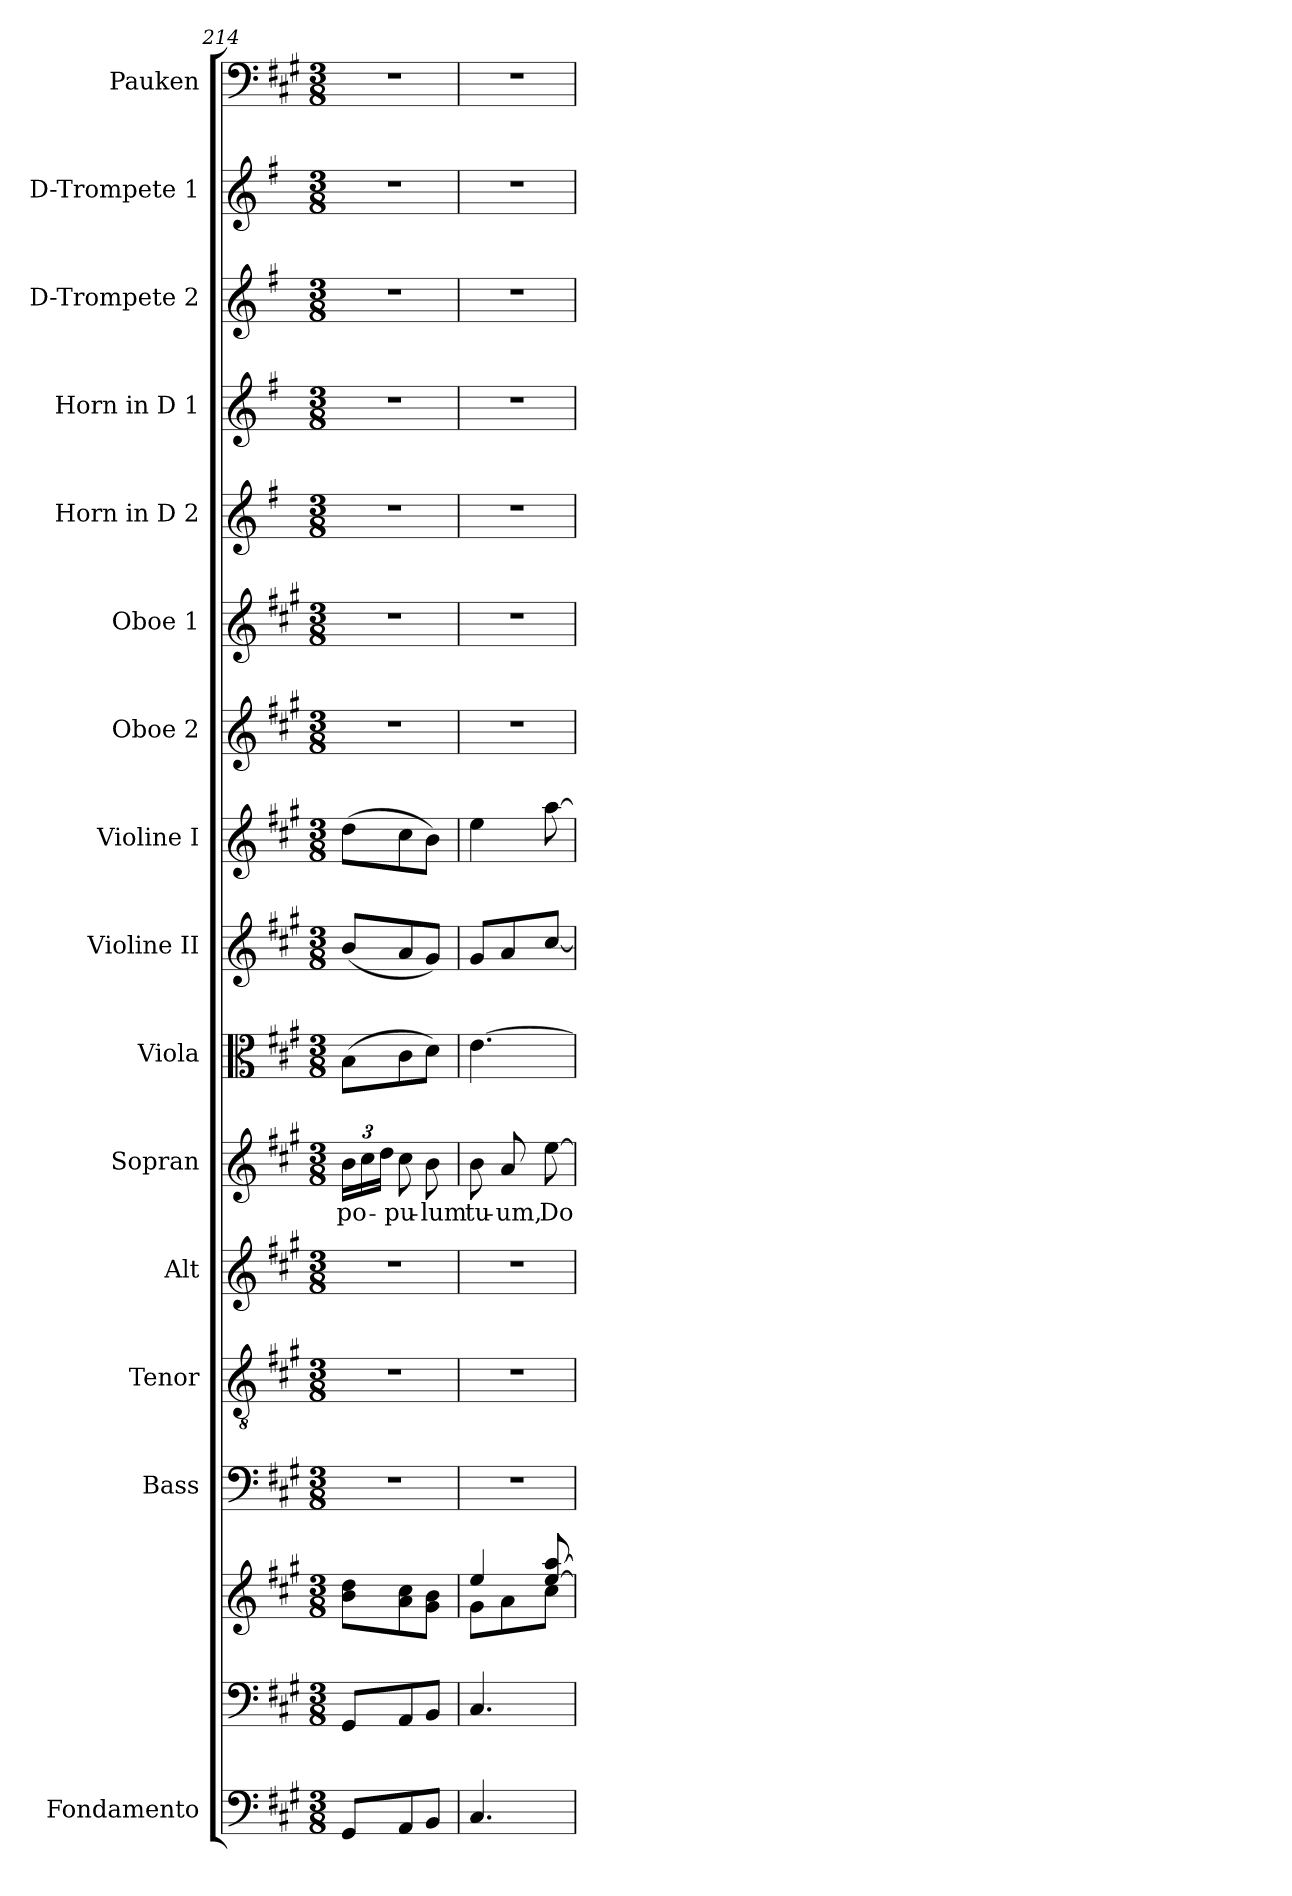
**kern	**kern	**kern	**kern	**kern	**kern	**kern	**text	**kern	**kern	**kern	**kern	**kern	**kern	**kern	**kern	**kern	**kern
*part16	*part15	*part15	*part14	*part13	*part12	*part11	*part11	*part10	*part9	*part8	*part7	*part6	*part5	*part4	*part3	*part2	*part1
*staff17	*staff16	*staff15	*staff14	*staff13	*staff12	*staff11	*staff11	*staff10	*staff9	*staff8	*staff7	*staff6	*staff5	*staff4	*staff3	*staff2	*staff1
*I"Fondamento	*	*	*I"Bass	*I"Tenor	*I"Alt	*I"Sopran	*	*I"Viola	*I"Violine II	*I"Violine I	*I"Oboe 2	*I"Oboe 1	*I"Horn in D 2	*I"Horn in D 1	*I"D-Trompete 2	*I"D-Trompete 1	*I"Pauken
*I'F.	*	*	*I'B.	*I'T.	*I'A.	*I'S.	*	*I'Vla.	*I'Vl. II	*I'Vl. I	*I'Ob. 2	*I'Ob. 1	*	*	*I'D Trp. 2	*I'D Trp. 1	*I'Pk.
!!LO:PB:g=z
*clefF4	*clefF4	*clefG2	*clefF4	*clefGv2	*clefG2	*clefG2	*	*clefC3	*clefG2	*clefG2	*clefG2	*clefG2	*clefG2	*clefG2	*clefG2	*clefG2	*clefF4
*ITrd7c12	*	*	*	*	*	*	*	*	*	*	*	*	*ITrd6c10	*ITrd6c10	*ITrd-1c-2	*ITrd-1c-2	*
*k[f#c#g#]	*k[f#c#g#]	*k[f#c#g#]	*k[f#c#g#]	*k[f#c#g#]	*k[f#c#g#]	*k[f#c#g#]	*	*k[f#c#g#]	*k[f#c#g#]	*k[f#c#g#]	*k[f#c#g#]	*k[f#c#g#]	*k[f#c#g#]	*k[f#c#g#]	*k[f#c#g#]	*k[f#c#g#]	*k[f#c#g#]
*A:	*A:	*A:	*A:	*A:	*A:	*A:	*	*A:	*A:	*A:	*A:	*A:	*A:	*A:	*A:	*A:	*A:
*M3/8	*M3/8	*M3/8	*M3/8	*M3/8	*M3/8	*M3/8	*	*M3/8	*M3/8	*M3/8	*M3/8	*M3/8	*M3/8	*M3/8	*M3/8	*M3/8	*M3/8
*	*	*	*	*	*	*Xbrackettup	*	*	*	*	*	*	*	*	*	*	*
=214	=214	=214	=214	=214	=214	=214	=214	=214	=214	=214	=214	=214	=214	=214	=214	=214	=214
!	!	!	!	!	!	!	!LO:LY:b	!	!	!	!	!	!	!	!	!	!
8GGG#/L	8GG#/L	8b\ 8dd\L	4.r	4.r	4.r	24b\LL	po-	(>8B\L	(<8b/L	(>8dd\L	4.r	4.r	4.r	4.r	4.r	4.r	4.r
.	.	.	.	.	.	24cc#\	.	.	.	.	.	.	.	.	.	.	.
.	.	.	.	.	.	24dd\JJ	.	.	.	.	.	.	.	.	.	.	.
!	!	!	!	!	!	!	!LO:LY:b	!	!	!	!	!	!	!	!	!	!
8AAA/	8AA/	8a\ 8cc#\	.	.	.	8cc#\	-pu-	8c#\	8a/	8cc#\	.	.	.	.	.	.	.
!	!	!	!	!	!	!	!LO:LY:b	!	!	!	!	!	!	!	!	!	!
8BBB/J	8BB/J	8g#\ 8b\J	.	.	.	8b\	-lum	8d\J)	8g#/J)	8b\J)	.	.	.	.	.	.	.
=215	=215	=215	=215	=215	=215	=215	=215	=215	=215	=215	=215	=215	=215	=215	=215	=215	=215
*	*	*^	*	*	*	*	*	*	*	*	*	*	*	*	*	*	*
!	!	!	!	!	!	!	!	!LO:LY:b	!	!	!	!	!	!	!	!	!	!
4.CC#/	4.C#/	4ee/	8g#\L	4.r	4.r	4.r	8b\	tu-	[4.e\	8g#/L	4ee\	4.r	4.r	4.r	4.r	4.r	4.r	4.r
!	!	!	!	!	!	!	!	!LO:LY:b	!	!	!	!	!	!	!	!	!	!
.	.	.	8a\	.	.	.	8a/	-um,	.	8a/	.	.	.	.	.	.	.	.
!	!	!	!	!	!	!	!	!LO:LY:b	!	!	!	!	!	!	!	!	!	!
.	.	[>8ee/ [>8aa/	8cc#\J	.	.	.	[8ee\	Do-	.	[8cc#/J	[8aa\	.	.	.	.	.	.	.
*	*	*v	*v	*	*	*	*	*	*	*	*	*	*	*	*	*	*	*
=	=	=	=	=	=	=	=	=	=	=	=	=	=	=	=	=	=
*-	*-	*-	*-	*-	*-	*-	*-	*-	*-	*-	*-	*-	*-	*-	*-	*-	*-
